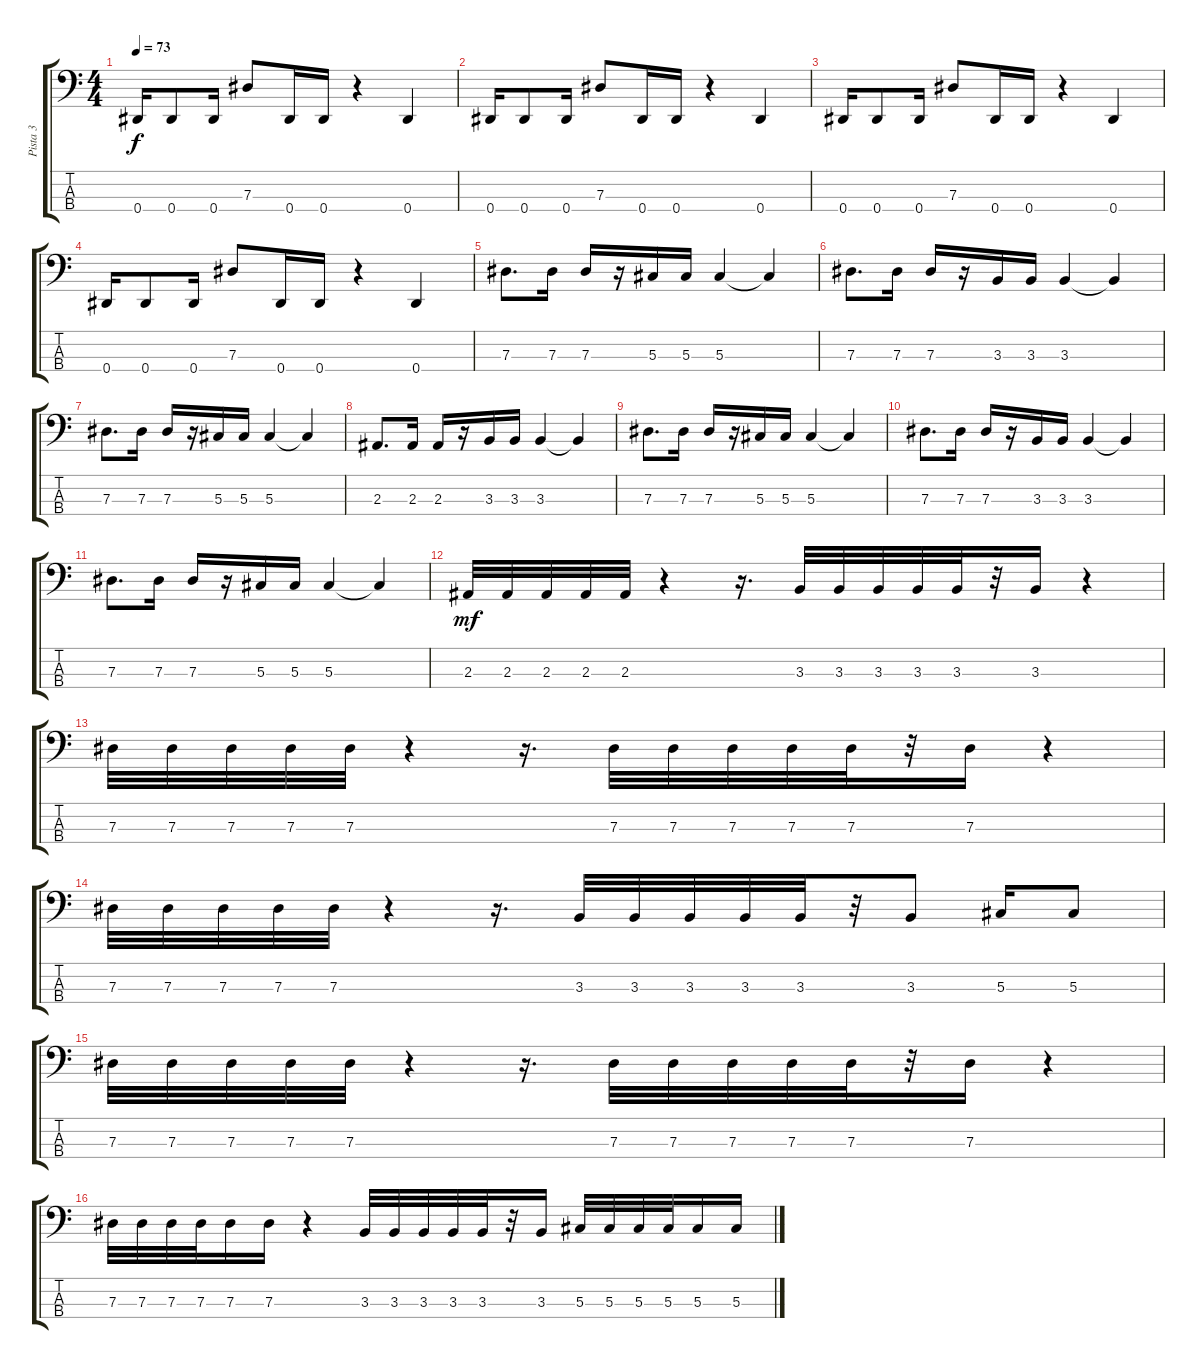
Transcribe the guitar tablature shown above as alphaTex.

\track ("Pista 3" "Pista 3") {instrument electricbassfinger}
\staff {score tabs}
\tuning (Gb2 Db2 Ab1 Eb1) {hide}
\ts (4 4)
\tempo 73
\clef f4
\ks c
0.4.16{dy f} 0.4.8 0.4.16 7.3.8 0.4.16 0.4.16 r.4 0.4.4 |
0.4.16 0.4.8 0.4.16 7.3.8 0.4.16 0.4.16 r.4 0.4.4 |
0.4.16 0.4.8 0.4.16 7.3.8 0.4.16 0.4.16 r.4 0.4.4 |
0.4.16 0.4.8 0.4.16 7.3.8 0.4.16 0.4.16 r.4 0.4.4 |
7.3.8{d} 7.3.16 7.3.16 r.16 5.3.16 5.3.16 5.3.4 5.3{t}.4 |
7.3.8{d} 7.3.16 7.3.16 r.16 3.3.16 3.3.16 3.3.4 3.3{t}.4 |
7.3.8{d} 7.3.16 7.3.16 r.16 5.3.16 5.3.16 5.3.4 5.3{t}.4 |
2.3.8{d} 2.3.16 2.3.16 r.16 3.3.16 3.3.16 3.3.4 3.3{t}.4 |
7.3.8{d} 7.3.16 7.3.16 r.16 5.3.16 5.3.16 5.3.4 5.3{t}.4 |
7.3.8{d} 7.3.16 7.3.16 r.16 3.3.16 3.3.16 3.3.4 3.3{t}.4 |
7.3.8{d} 7.3.16 7.3.16 r.16 5.3.16 5.3.16 5.3.4 5.3{t}.4 |
2.3.32{dy mf} 2.3.32 2.3.32 2.3.32 2.3.32 r.4 r.16{d} 3.3.32 3.3.32 3.3.32 3.3.32 3.3.32 r.32 3.3.16 r.4 |
7.3.32 7.3.32 7.3.32 7.3.32 7.3.32 r.4 r.16{d} 7.3.32 7.3.32 7.3.32 7.3.32 7.3.32 r.32 7.3.16 r.4 |
7.3.32 7.3.32 7.3.32 7.3.32 7.3.32 r.4 r.16{d} 3.3.32 3.3.32 3.3.32 3.3.32 3.3.32 r.32 3.3.8 5.3.16 5.3.8 |
7.3.32 7.3.32 7.3.32 7.3.32 7.3.32 r.4 r.16{d} 7.3.32 7.3.32 7.3.32 7.3.32 7.3.32 r.32 7.3.16 r.4 |
7.3.32 7.3.32 7.3.32 7.3.32 7.3.16 7.3.16 r.4 3.3.32 3.3.32 3.3.32 3.3.32 3.3.32 r.32 3.3.16 5.3.32 5.3.32 5.3.32 5.3.32 5.3.16 5.3.16
